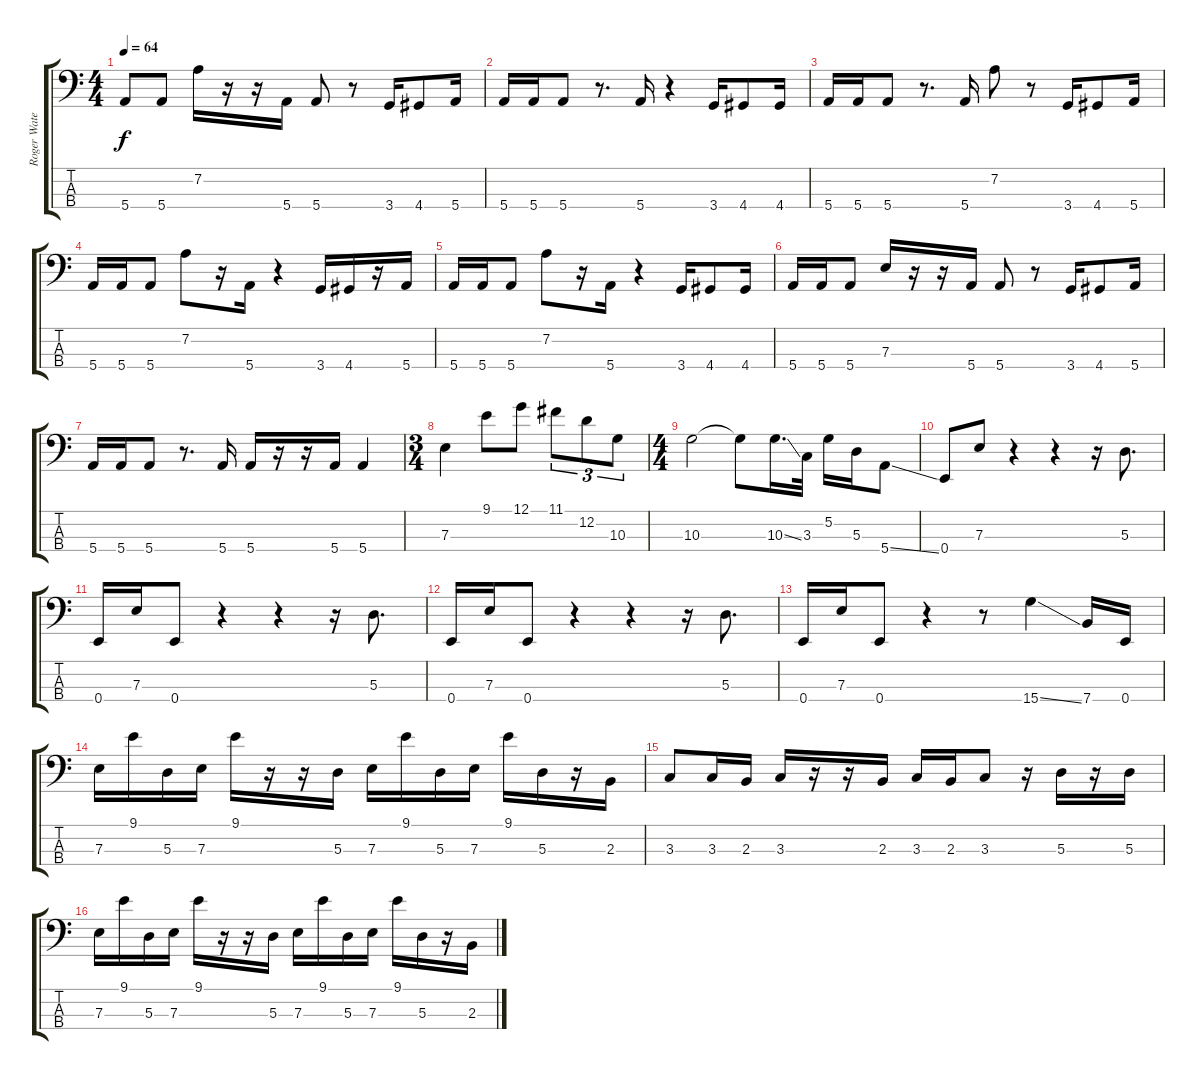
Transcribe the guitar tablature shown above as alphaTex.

\track ("Roger Waters" "Roger Wate") {instrument electricbassfinger}
\staff {score tabs}
\tuning (G2 D2 A1 E1) {hide}
\ts (4 4)
\tempo 64
\clef f4
\ks c
5.4.8{dy f} 5.4.8 7.2.16 r.16 r.16 5.4.16 5.4.8 r.8 3.4.16 4.4.8 5.4.16 |
5.4.16 5.4.16 5.4.8 r.8{d} 5.4.16 r.4 3.4.16 4.4.8 4.4.16 |
5.4.16 5.4.16 5.4.8 r.8{d} 5.4.16 7.2.8 r.8 3.4.16 4.4.8 5.4.16 |
5.4.16 5.4.16 5.4.8 7.2.8 r.16 5.4.16 r.4 3.4.16 4.4.16 r.16 5.4.16 |
5.4.16 5.4.16 5.4.8 7.2.8 r.16 5.4.16 r.4 3.4.16 4.4.8 4.4.16 |
5.4.16 5.4.16 5.4.8 7.3.16 r.16 r.16 5.4.16 5.4.8 r.8 3.4.16 4.4.8 5.4.16 |
5.4.16 5.4.16 5.4.8 r.8{d} 5.4.16 5.4.16 r.16 r.16 5.4.16 5.4.4 |
\ts (3 4)
7.3.4 9.1.8 12.1.8 11.1.8{tu (3 2)} 12.2.8{tu (3 2)} 10.3.8{tu (3 2)} |
\ts (4 4)
10.3.2 10.3{t}.8 10.3{ss}.16{d} 3.3.32 5.2.16 5.3.16 5.4{ss}.8 |
0.4.8 7.3.8 r.4 r.4 r.16 5.3.8{d} |
0.4.16 7.3.16 0.4.8 r.4 r.4 r.16 5.3.8{d} |
0.4.16 7.3.16 0.4.8 r.4 r.4 r.16 5.3.8{d} |
0.4.16 7.3.16 0.4.8 r.4 r.8 15.4{ss}.4 7.4.16 0.4.16 |
7.3.16 9.1.16 5.3.16 7.3.16 9.1.16 r.16 r.16 5.3.16 7.3.16 9.1.16 5.3.16 7.3.16 9.1.16 5.3.16 r.16 2.3.16 |
3.3.8 3.3.16 2.3.16 3.3.16 r.16 r.16 2.3.16 3.3.16 2.3.16 3.3.8 r.16 5.3.16 r.16 5.3.16 |
7.3.16 9.1.16 5.3.16 7.3.16 9.1.16 r.16 r.16 5.3.16 7.3.16 9.1.16 5.3.16 7.3.16 9.1.16 5.3.16 r.16 2.3.16
